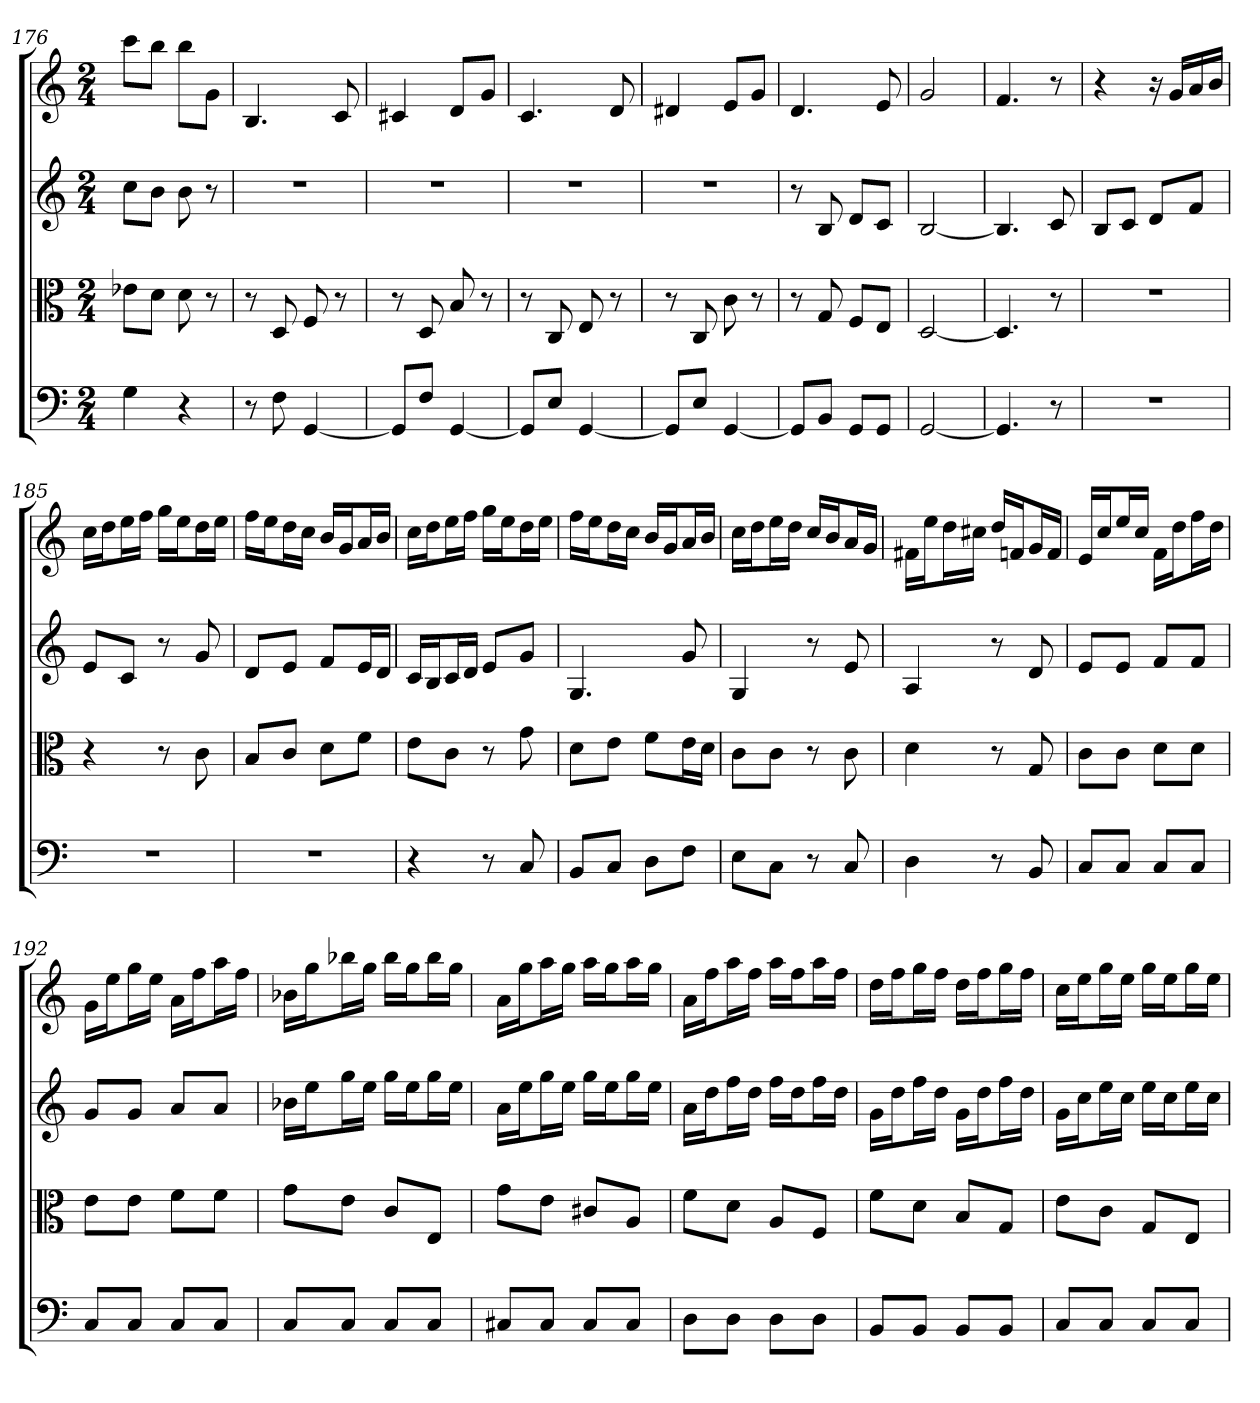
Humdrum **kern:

**kern	**kern	**kern	**kern
*part4	*part3	*part2	*part1
*staff4	*staff3	*staff2	*staff1
*clefF4	*clefC3	*	*
*k[]	*k[]	*k[]	*k[]
*C:	*C:	*C:	*C:
*M2/4	*M2/4	*M2/4	*M2/4
=176	=176	=176	=176
4G	8e-X\L	8ccL	8cccL
.	8d\J	8bJ	8bbJ
4r	8d	8b	8bbL
.	8r	8r	8gJ
=177	=177	=177	=177
8r	8r	2r	4.B
8F	8D	.	.
[4GG	8F	.	.
.	8r	.	8c
=178	=178	=178	=178
8GG/L]	8r	2r	4c#X
8F/J	8D	.	.
[4GG	8B	.	8dL
.	8r	.	8gJ
=179	=179	=179	=179
8GG/L]	8r	2r	4.c
8E/J	8C	.	.
[4GG	8E	.	.
.	8r	.	8d
=180	=180	=180	=180
8GG/L]	8r	2r	4d#X
8E/J	8C	.	.
[4GG	8c	.	8eL
.	8r	.	8gJ
=181	=181	=181	=181
8GG/L]	8r	8r	4.d
8BB/J	8G	8B	.
8GG/L	8F/L	8dL	.
8GG/J	8E/J	8cJ	8e
=182	=182	=182	=182
[2GG	[2D	[2B	2g
=183	=183	=183	=183
4.GG]	4.D]	4.B]	4.f
8r	8r	8c	8r
=184	=184	=184	=184
2r	2r	8BL	4r
.	.	8cJ	.
.	.	8dL	16r
.	.	.	16gLL
.	.	8fJ	16a
.	.	.	16bJJ
=185	=185	=185	=185
2r	4r	8eL	16ccLL
.	.	.	16ddJ
.	.	8cJ	16eeL
.	.	.	16ffJJ
.	8r	8r	16ggLL
.	.	.	16eeJ
.	8c	8g	16ddL
.	.	.	16eeJJ
=186	=186	=186	=186
2r	8B/L	8dL	16ffLL
.	.	.	16eeJ
.	8c/J	8eJ	16ddL
.	.	.	16ccJJ
.	8d\L	8fL	16bLL
.	.	.	16gJ
.	8f\J	16eL	16aL
.	.	16dJJ	16bJJ
=187	=187	=187	=187
4r	8e\L	16cLL	16ccLL
.	.	16BJ	16ddJ
.	8c\J	16cL	16eeL
.	.	16dJJ	16ffJJ
8r	8r	8eL	16ggLL
.	.	.	16eeJ
8C	8g	8gJ	16ddL
.	.	.	16eeJJ
=188	=188	=188	=188
8BB/L	8d\L	4.G	16ffLL
.	.	.	16eeJ
8C/J	8e\J	.	16ddL
.	.	.	16ccJJ
8D\L	8f\L	.	16bLL
.	.	.	16gJ
8F\J	16e\L	8g	16aL
.	16d\JJ	.	16bJJ
=189	=189	=189	=189
8E\L	8c\L	4G	16ccLL
.	.	.	16ddJ
8C\J	8c\J	.	16eeL
.	.	.	16ddJJ
8r	8r	8r	16ccLL
.	.	.	16bJ
8C	8c	8e	16aL
.	.	.	16gJJ
=190	=190	=190	=190
4D	4d	4A	16f#XLL
.	.	.	16eeJ
.	.	.	16ddL
.	.	.	16cc#XJJ
8r	8r	8r	16ddLL
.	.	.	16fnJ
8BB	8G	8d	16gL
.	.	.	16fJJ
=191	=191	=191	=191
8C/L	8c\L	8eL	16eLL
.	.	.	16ccJ
8C/J	8c\J	8eJ	16eeL
.	.	.	16ccJJ
8C/L	8d\L	8fL	16fLL
.	.	.	16ddJ
8C/J	8d\J	8fJ	16ffL
.	.	.	16ddJJ
=192	=192	=192	=192
8C/L	8e\L	8gL	16gLL
.	.	.	16eeJ
8C/J	8e\J	8gJ	16ggL
.	.	.	16eeJJ
8C/L	8f\L	8aL	16aLL
.	.	.	16ffJ
8C/J	8f\J	8aJ	16aaL
.	.	.	16ffJJ
=193	=193	=193	=193
8C/L	8g\L	16b-XLL	16b-XLL
.	.	16eeJ	16ggJ
8C/J	8e\J	16ggL	16bb-XL
.	.	16eeJJ	16ggJJ
8C/L	8c/L	16ggLL	16bb-LL
.	.	16eeJ	16ggJ
8C/J	8E/J	16ggL	16bb-L
.	.	16eeJJ	16ggJJ
=194	=194	=194	=194
8C#X/L	8g\L	16aLL	16aLL
.	.	16eeJ	16ggJ
8C#/J	8e\J	16ggL	16aaL
.	.	16eeJJ	16ggJJ
8C#/L	8c#X/L	16ggLL	16aaLL
.	.	16eeJ	16ggJ
8C#/J	8A/J	16ggL	16aaL
.	.	16eeJJ	16ggJJ
=195	=195	=195	=195
8D\L	8f\L	16aLL	16aLL
.	.	16ddJ	16ffJ
8D\J	8d\J	16ffL	16aaL
.	.	16ddJJ	16ffJJ
8D\L	8A/L	16ffLL	16aaLL
.	.	16ddJ	16ffJ
8D\J	8F/J	16ffL	16aaL
.	.	16ddJJ	16ffJJ
=196	=196	=196	=196
8BB/L	8f\L	16gLL	16ddLL
.	.	16ddJ	16ffJ
8BB/J	8d\J	16ffL	16ggL
.	.	16ddJJ	16ffJJ
8BB/L	8B/L	16gLL	16ddLL
.	.	16ddJ	16ffJ
8BB/J	8G/J	16ffL	16ggL
.	.	16ddJJ	16ffJJ
=197	=197	=197	=197
8C/L	8e\L	16gLL	16ccLL
.	.	16ccJ	16eeJ
8C/J	8c\J	16eeL	16ggL
.	.	16ccJJ	16eeJJ
8C/L	8G/L	16eeLL	16ggLL
.	.	16ccJ	16eeJ
8C/J	8E/J	16eeL	16ggL
.	.	16ccJJ	16eeJJ
=	=	=	=
*-	*-	*-	*-
